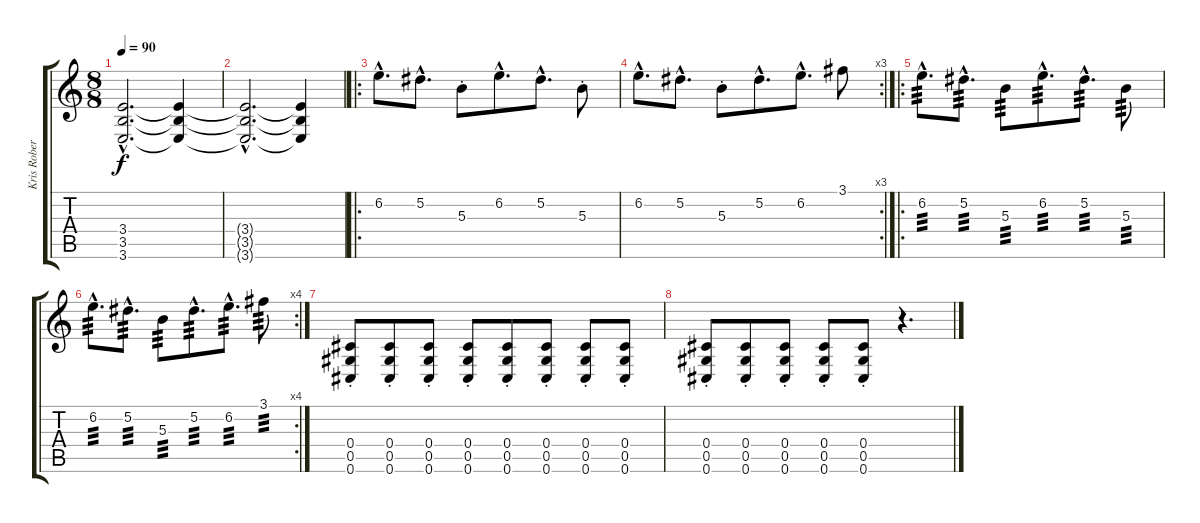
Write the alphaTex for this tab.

\track ("Kris Roberts" "Kris Rober") {instrument overdrivenguitar}
\staff {score tabs}
\tuning (Eb4 Bb3 Gb3 Db3 Ab2 Db2) {hide}
\ts (8 8)
\tempo 90
\clef g2
\ks c
(3.4{hac t} 3.5{hac t} 3.6{hac t}).2{d dy f} (3.4{t} 3.5{t} 3.6{t}).4 |
(3.4{hac t} 3.5{hac t} 3.6{hac t}).2{d} (3.4{t} 3.5{t} 3.6{t}).4 |
\ro
6.2{hac}.8{d instrument electricguitarclean} 5.2{hac}.8{d} 5.3{st}.8 6.2{hac}.8{d} 5.2{hac}.8{d} 5.3{st}.8 |
\rc 3
6.2{hac}.8{d} 5.2{hac}.8{d} 5.3{st}.8 5.2{hac}.8{d} 6.2{hac}.8{d} 3.1.8 |
\ro
6.2{hac}.8{d tp 3 instrument overdrivenguitar} 5.2{hac}.8{d tp 3} 5.3.8{tp 3} 6.2{hac}.8{d tp 3} 5.2{hac}.8{d tp 3} 5.3.8{tp 3} |
\rc 4
6.2{hac}.8{d tp 3} 5.2{hac}.8{d tp 3} 5.3.8{tp 3} 5.2{hac}.8{d tp 3} 6.2{hac}.8{d tp 3} 3.1.8{tp 3} |
(0.4{st} 0.5{st} 0.6{st}).8 (0.4{st} 0.5{st} 0.6{st}).8 (0.4{st} 0.5{st} 0.6{st}).8 (0.4{st} 0.5{st} 0.6{st}).8 (0.4{st} 0.5{st} 0.6{st}).8 (0.4{st} 0.5{st} 0.6{st}).8 (0.4{st} 0.5{st} 0.6{st}).8 (0.4{st} 0.5{st} 0.6{st}).8 |
(0.4{st} 0.5{st} 0.6{st}).8 (0.4{st} 0.5{st} 0.6{st}).8 (0.4{st} 0.5{st} 0.6{st}).8 (0.4{st} 0.5{st} 0.6{st}).8 (0.4{st} 0.5{st} 0.6{st}).8 r.4{d}
